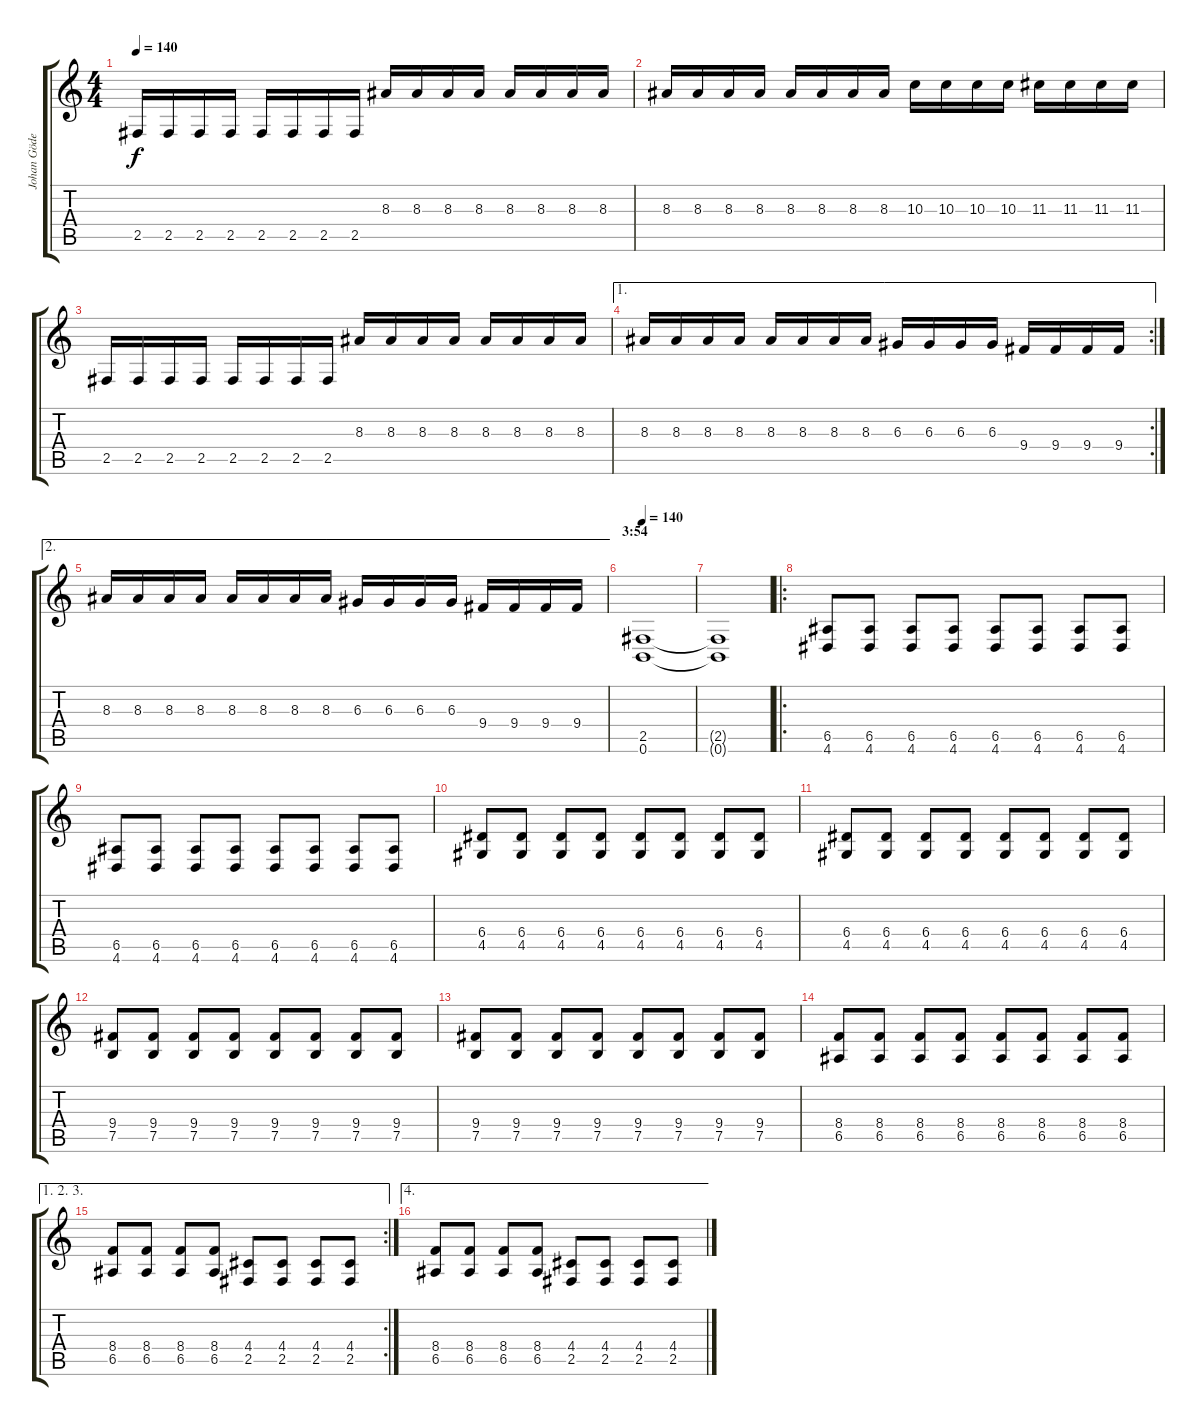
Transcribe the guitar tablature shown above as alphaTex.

\track ("Johan Göderberg" "Johan Göde") {instrument distortionguitar}
\staff {score tabs}
\tuning (B3 Gb3 D3 A2 E2 B1) {hide}
\ts (4 4)
\tempo 140
\clef g2
\ks c
2.5.16{dy f volume 10} 2.5.16 2.5.16 2.5.16 2.5.16 2.5.16 2.5.16 2.5.16 8.3.16 8.3.16 8.3.16 8.3.16 8.3.16 8.3.16 8.3.16 8.3.16 |
8.3.16 8.3.16 8.3.16 8.3.16 8.3.16 8.3.16 8.3.16 8.3.16 10.3.16 10.3.16 10.3.16 10.3.16 11.3.16 11.3.16 11.3.16 11.3.16 |
2.5.16 2.5.16 2.5.16 2.5.16 2.5.16 2.5.16 2.5.16 2.5.16 8.3.16 8.3.16 8.3.16 8.3.16 8.3.16 8.3.16 8.3.16 8.3.16 |
\ae 1
\rc 2
8.3.16 8.3.16 8.3.16 8.3.16 8.3.16 8.3.16 8.3.16 8.3.16 6.3.16 6.3.16 6.3.16 6.3.16 9.4.16 9.4.16 9.4.16 9.4.16 |
\ae 2
8.3.16 8.3.16 8.3.16 8.3.16 8.3.16 8.3.16 8.3.16 8.3.16 6.3.16 6.3.16 6.3.16 6.3.16 9.4.16 9.4.16 9.4.16 9.4.16 |
\section ("" "3:54")
\tempo 140
(2.5 0.6).1 |
(2.5{t} 0.6{t}).1 |
\ro
(6.5 4.6).8 (6.5 4.6).8 (6.5 4.6).8 (6.5 4.6).8 (6.5 4.6).8 (6.5 4.6).8 (6.5 4.6).8 (6.5 4.6).8 |
(6.5 4.6).8 (6.5 4.6).8 (6.5 4.6).8 (6.5 4.6).8 (6.5 4.6).8 (6.5 4.6).8 (6.5 4.6).8 (6.5 4.6).8 |
(6.4 4.5).8 (6.4 4.5).8 (6.4 4.5).8 (6.4 4.5).8 (6.4 4.5).8 (6.4 4.5).8 (6.4 4.5).8 (6.4 4.5).8 |
(6.4 4.5).8 (6.4 4.5).8 (6.4 4.5).8 (6.4 4.5).8 (6.4 4.5).8 (6.4 4.5).8 (6.4 4.5).8 (6.4 4.5).8 |
(9.4 7.5).8 (9.4 7.5).8 (9.4 7.5).8 (9.4 7.5).8 (9.4 7.5).8 (9.4 7.5).8 (9.4 7.5).8 (9.4 7.5).8 |
(9.4 7.5).8 (9.4 7.5).8 (9.4 7.5).8 (9.4 7.5).8 (9.4 7.5).8 (9.4 7.5).8 (9.4 7.5).8 (9.4 7.5).8 |
(8.4 6.5).8 (8.4 6.5).8 (8.4 6.5).8 (8.4 6.5).8 (8.4 6.5).8 (8.4 6.5).8 (8.4 6.5).8 (8.4 6.5).8 |
\ae (1 2 3)
\rc 2
(8.4 6.5).8 (8.4 6.5).8 (8.4 6.5).8 (8.4 6.5).8 (4.4 2.5).8 (4.4 2.5).8 (4.4 2.5).8 (4.4 2.5).8 |
\ae 4
(8.4 6.5).8 (8.4 6.5).8 (8.4 6.5).8 (8.4 6.5).8 (4.4 2.5).8 (4.4 2.5).8 (4.4 2.5).8 (4.4 2.5).8
